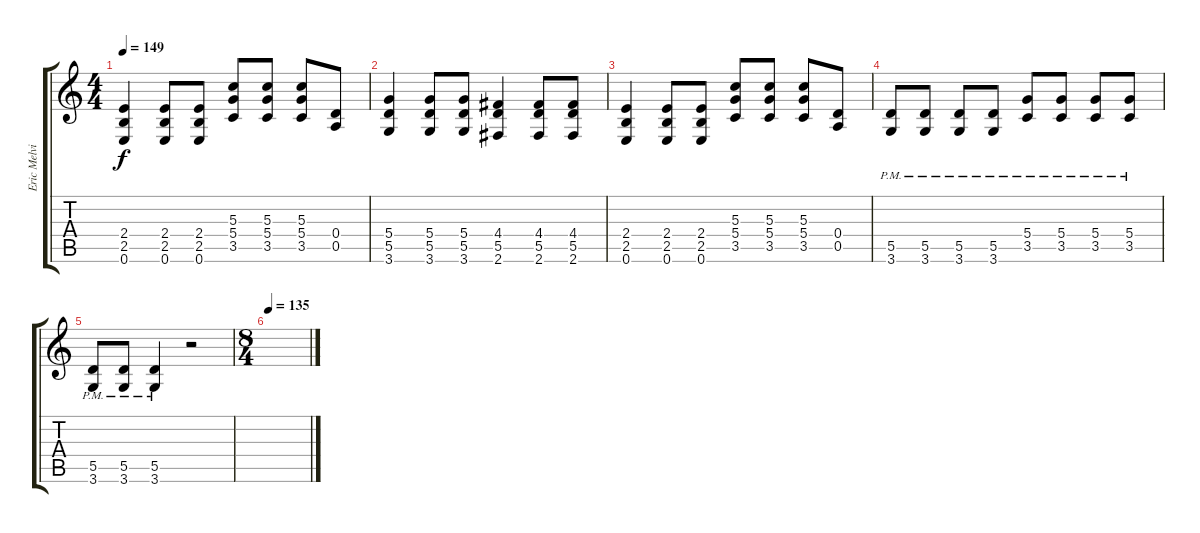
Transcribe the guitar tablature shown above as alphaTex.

\track ("Eric Melvin - Guitar" "Eric Melvi") {instrument distortionguitar}
\staff {score tabs}
\tuning (E4 B3 G3 D3 A2 E2) {hide}
\ts (4 4)
\tempo 149
\clef g2
\ks c
(2.4 2.5 0.6).4{dy f} (2.4 2.5 0.6).8 (2.4 2.5 0.6).8 (5.3 5.4 3.5).8 (5.3 5.4 3.5).8 (5.3 5.4 3.5).8 (0.4 0.5).8 |
(5.4 5.5 3.6).4 (5.4 5.5 3.6).8 (5.4 5.5 3.6).8 (4.4 5.5 2.6).4 (4.4 5.5 2.6).8 (4.4 5.5 2.6).8 |
(2.4 2.5 0.6).4 (2.4 2.5 0.6).8 (2.4 2.5 0.6).8 (5.3 5.4 3.5).8 (5.3 5.4 3.5).8 (5.3 5.4 3.5).8 (0.4 0.5).8 |
(5.5{pm} 3.6{pm}).8 (5.5{pm} 3.6{pm}).8 (5.5{pm} 3.6{pm}).8 (5.5{pm} 3.6{pm}).8 (5.4{pm} 3.5{pm}).8 (5.4{pm} 3.5{pm}).8 (5.4{pm} 3.5{pm}).8 (5.4{pm} 3.5{pm}).8 |
(5.5{pm} 3.6{pm}).8 (5.5{pm} 3.6{pm}).8 (5.5{pm} 3.6{pm}).4 r.2 |
\ts (8 4)
\tempo 135
